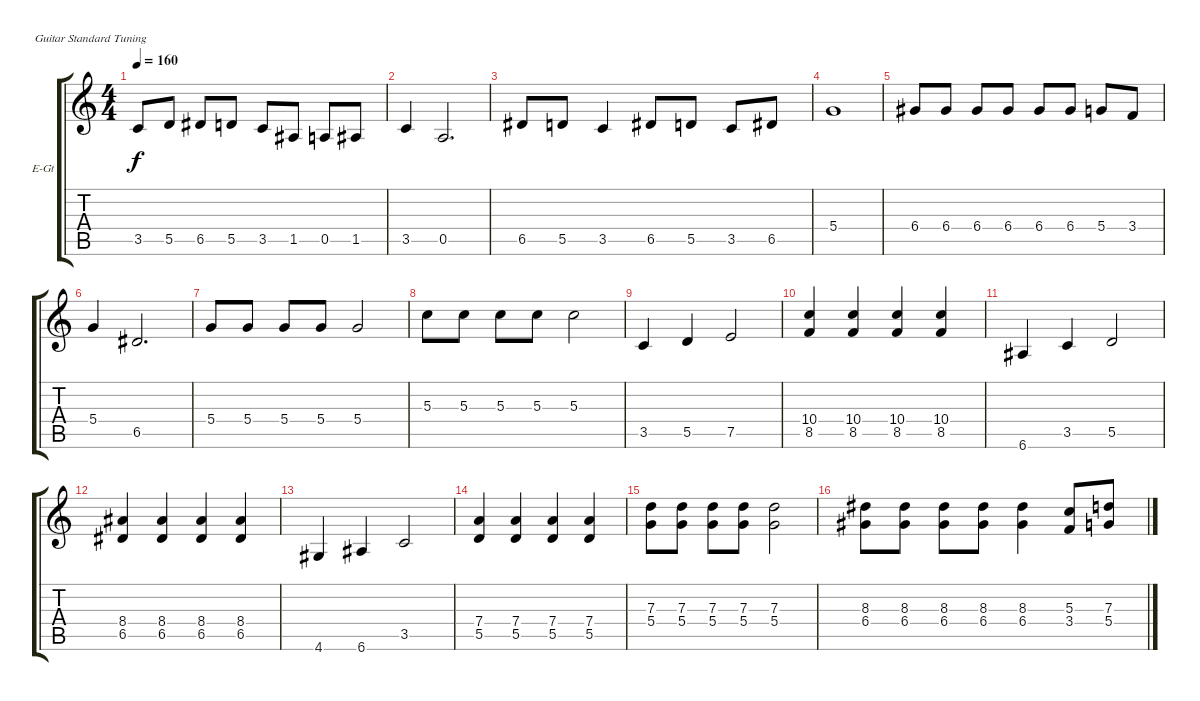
\defaultSystemsLayout 4
\bracketExtendMode groupsimilarinstruments
\firstSystemTrackNameOrientation horizontal
\otherSystemsTrackNameOrientation horizontal
\track ("Electric Guitar" "E-Gt") {instrument overdrivenguitar}
\staff {score tabs}
\tuning (E4 B3 G3 D3 A2 E2)
\ts (4 4)
\tempo 160
\clef g2
\ks c
3.5.8{dy f} 5.5.8 6.5.8 5.5.8 3.5.8 1.5.8 0.5.8 1.5.8 |
3.5.4 0.5.2{d} |
6.5.8 5.5.8 3.5.4 6.5.8 5.5.8 3.5.8 6.5.8 |
5.4.1 |
6.4.8 6.4.8 6.4.8 6.4.8 6.4.8 6.4.8 5.4.8 3.4.8 |
5.4.4 6.5.2{d} |
5.4.8 5.4.8 5.4.8 5.4.8 5.4.2 |
5.3.8 5.3.8 5.3.8 5.3.8 5.3.2 |
3.5.4 5.5.4 7.5.2 |
(8.5 10.4).4 (10.4 8.5).4 (10.4 8.5).4 (10.4 8.5).4 |
6.6.4 3.5.4 5.5.2 |
(6.5 8.4).4 (8.4 6.5).4 (8.4 6.5).4 (8.4 6.5).4 |
4.6.4 6.6.4 3.5.2 |
(5.5 7.4).4 (7.4 5.5).4 (7.4 5.5).4 (7.4 5.5).4 |
(5.4 7.3).8 (5.4 7.3).8 (5.4 7.3).8 (5.4 7.3).8 (5.4 7.3).2 |
(6.4 8.3).8 (6.4 8.3).8 (6.4 8.3).8 (6.4 8.3).8 (6.4 8.3).4 (3.4 5.3).8 (5.4 7.3).8
